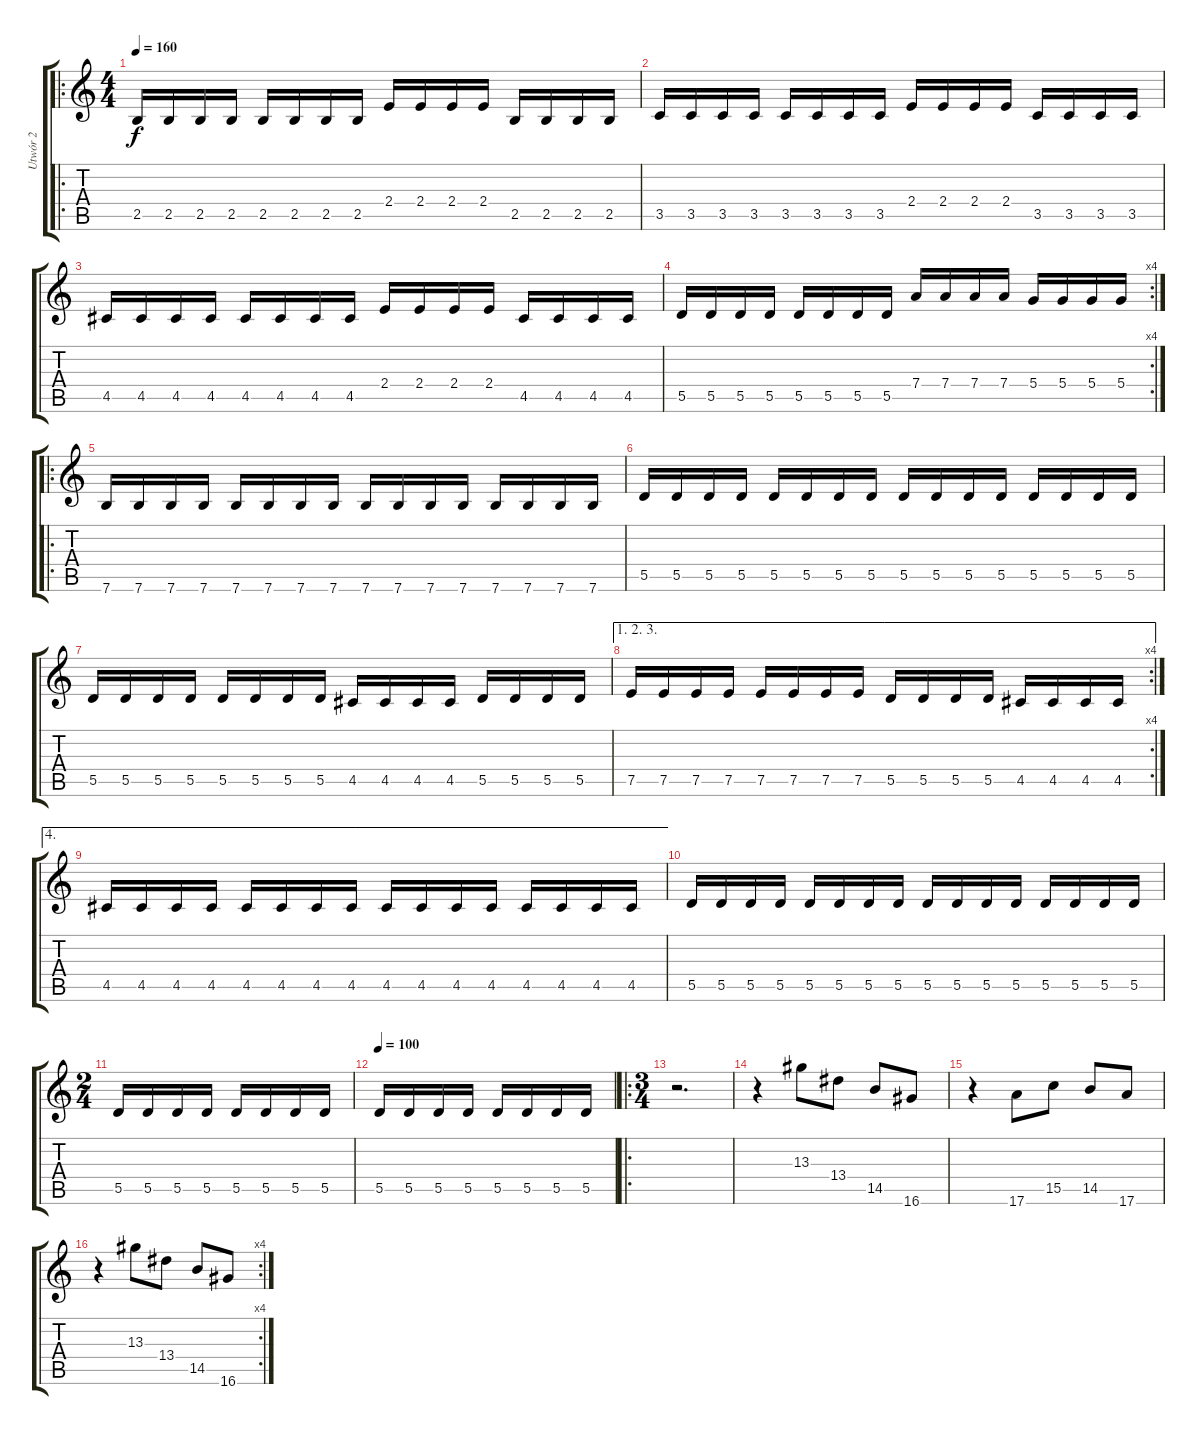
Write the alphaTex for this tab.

\track ("Utwór 2" "Utwór 2") {instrument electricguitarclean}
\staff {score tabs}
\tuning (E4 B3 G3 D3 A2 E2) {hide}
\ro
\ts (4 4)
\tempo 160
\clef g2
\ks c
2.5.16{dy f instrument electricguitarclean} 2.5.16 2.5.16 2.5.16 2.5.16 2.5.16 2.5.16 2.5.16 2.4.16 2.4.16 2.4.16 2.4.16 2.5.16 2.5.16 2.5.16 2.5.16 |
3.5.16 3.5.16 3.5.16 3.5.16 3.5.16 3.5.16 3.5.16 3.5.16 2.4.16 2.4.16 2.4.16 2.4.16 3.5.16 3.5.16 3.5.16 3.5.16 |
4.5.16 4.5.16 4.5.16 4.5.16 4.5.16 4.5.16 4.5.16 4.5.16 2.4.16 2.4.16 2.4.16 2.4.16 4.5.16 4.5.16 4.5.16 4.5.16 |
\rc 4
5.5.16 5.5.16 5.5.16 5.5.16 5.5.16 5.5.16 5.5.16 5.5.16 7.4.16 7.4.16 7.4.16 7.4.16 5.4.16 5.4.16 5.4.16 5.4.16 |
\ro
7.6.16 7.6.16 7.6.16 7.6.16 7.6.16 7.6.16 7.6.16 7.6.16 7.6.16 7.6.16 7.6.16 7.6.16 7.6.16 7.6.16 7.6.16 7.6.16 |
5.5.16 5.5.16 5.5.16 5.5.16 5.5.16 5.5.16 5.5.16 5.5.16 5.5.16 5.5.16 5.5.16 5.5.16 5.5.16 5.5.16 5.5.16 5.5.16 |
5.5.16 5.5.16 5.5.16 5.5.16 5.5.16 5.5.16 5.5.16 5.5.16 4.5.16 4.5.16 4.5.16 4.5.16 5.5.16 5.5.16 5.5.16 5.5.16 |
\ae (1 2 3)
\rc 4
7.5.16 7.5.16 7.5.16 7.5.16 7.5.16 7.5.16 7.5.16 7.5.16 5.5.16 5.5.16 5.5.16 5.5.16 4.5.16 4.5.16 4.5.16 4.5.16 |
\ae 4
4.5.16 4.5.16 4.5.16 4.5.16 4.5.16 4.5.16 4.5.16 4.5.16 4.5.16 4.5.16 4.5.16 4.5.16 4.5.16 4.5.16 4.5.16 4.5.16 |
5.5.16 5.5.16 5.5.16 5.5.16 5.5.16 5.5.16 5.5.16 5.5.16 5.5.16 5.5.16 5.5.16 5.5.16 5.5.16 5.5.16 5.5.16 5.5.16 |
\ts (2 4)
5.5.16 5.5.16 5.5.16 5.5.16 5.5.16 5.5.16 5.5.16 5.5.16 |
\tempo 100
5.5.16 5.5.16 5.5.16 5.5.16 5.5.16 5.5.16 5.5.16 5.5.16 |
\ro
\ts (3 4)
r.2{d} |
r.4 13.3.8 13.4.8 14.5.8 16.6.8 |
r.4 17.6.8 15.5.8 14.5.8 17.6.8 |
\rc 4
r.4 13.3.8 13.4.8 14.5.8 16.6.8
